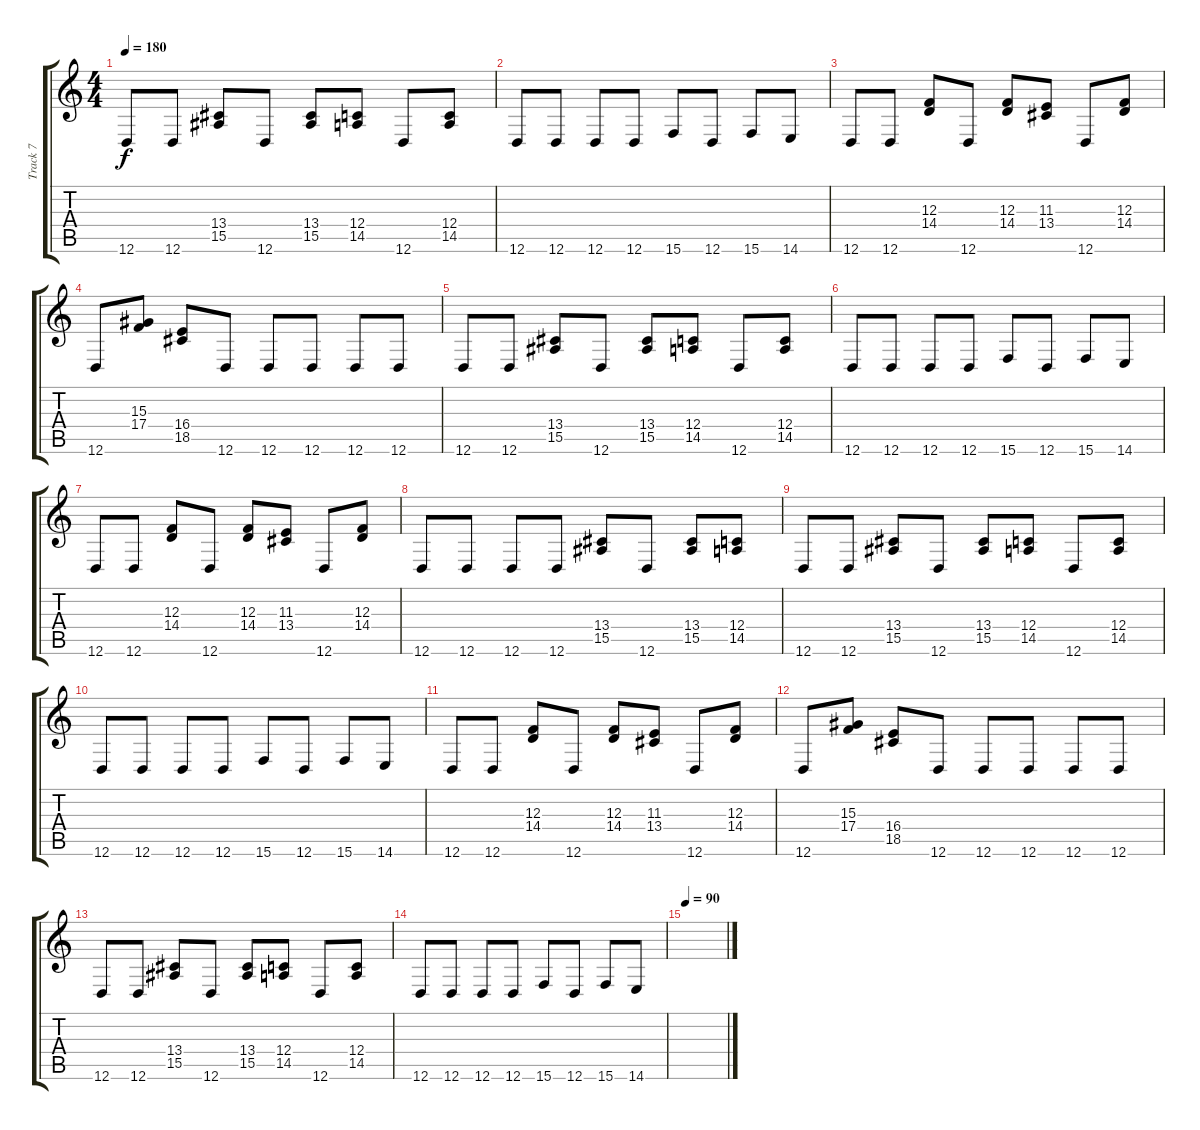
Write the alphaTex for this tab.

\track ("Track 7" "Track 7") {instrument koto}
\staff {score tabs}
\tuning (D4 A3 F3 C3 G2 D2) {hide}
\ts (4 4)
\tempo 180
\clef g2
\ks c
12.6.8{dy f} 12.6.8 (13.4 15.5).8 12.6.8 (13.4 15.5).8 (12.4 14.5).8 12.6.8 (12.4 14.5).8 |
12.6.8 12.6.8 12.6.8 12.6.8 15.6.8 12.6.8 15.6.8 14.6.8 |
12.6.8 12.6.8 (12.3 14.4).8 12.6.8 (12.3 14.4).8 (11.3 13.4).8 12.6.8 (12.3 14.4).8 |
12.6.8 (15.3 17.4).8 (16.4 18.5).8 12.6.8 12.6.8 12.6.8 12.6.8 12.6.8 |
12.6.8 12.6.8 (13.4 15.5).8 12.6.8 (13.4 15.5).8 (12.4 14.5).8 12.6.8 (12.4 14.5).8 |
12.6.8 12.6.8 12.6.8 12.6.8 15.6.8 12.6.8 15.6.8 14.6.8 |
12.6.8{volume 7} 12.6.8 (12.3 14.4).8 12.6.8 (12.3 14.4).8 (11.3 13.4).8 12.6.8 (12.3 14.4).8 |
12.6.8 12.6.8 12.6.8 12.6.8 (13.4 15.5).8 12.6.8 (13.4 15.5).8 (12.4 14.5).8 |
12.6.8 12.6.8 (13.4 15.5).8 12.6.8 (13.4 15.5).8 (12.4 14.5).8 12.6.8 (12.4 14.5).8 |
12.6.8 12.6.8 12.6.8 12.6.8 15.6.8 12.6.8 15.6.8 14.6.8 |
12.6.8 12.6.8 (12.3 14.4).8 12.6.8 (12.3 14.4).8 (11.3 13.4).8 12.6.8 (12.3 14.4).8 |
12.6.8 (15.3 17.4).8 (16.4 18.5).8 12.6.8 12.6.8 12.6.8 12.6.8 12.6.8 |
12.6.8 12.6.8 (13.4 15.5).8 12.6.8 (13.4 15.5).8 (12.4 14.5).8 12.6.8 (12.4 14.5).8 |
12.6.8 12.6.8 12.6.8 12.6.8 15.6.8 12.6.8 15.6.8 14.6.8 |
\tempo 90
